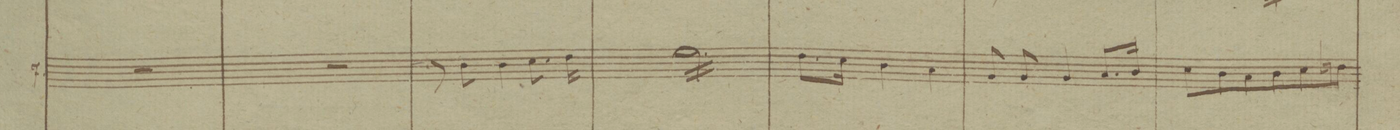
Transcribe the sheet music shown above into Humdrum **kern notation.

**kern	**dynam
*I"7.	*
*clefC3	*
*k[b-]	*
*M3/4	*
2.r	.
=154	=154
2.r	.
=155	=155
8r	.
8c\	.
4c\	.
8.d\	.
16e\	.
=156	=156
*tremolo	*
*2\right	*
16f\LL	.
16f\	.
16f\	.
16f\	.
16f\	.
16f\	.
16f\	.
16f\	.
16f\	.
16f\	.
16f\	.
16f\JJ	.
=157	=157
8.e\L	.
16d\Jk	.
4c\	.
4B-\	.
=158	=158
8A/	.
8A/	.
4A/	.
8.B-/L	.
16c/Jk	.
=159	=159
8d\L	.
8c\	.
8B-\	.
8c\	.
8d\	.
8en\J	.
=160	=160
*-	*-
